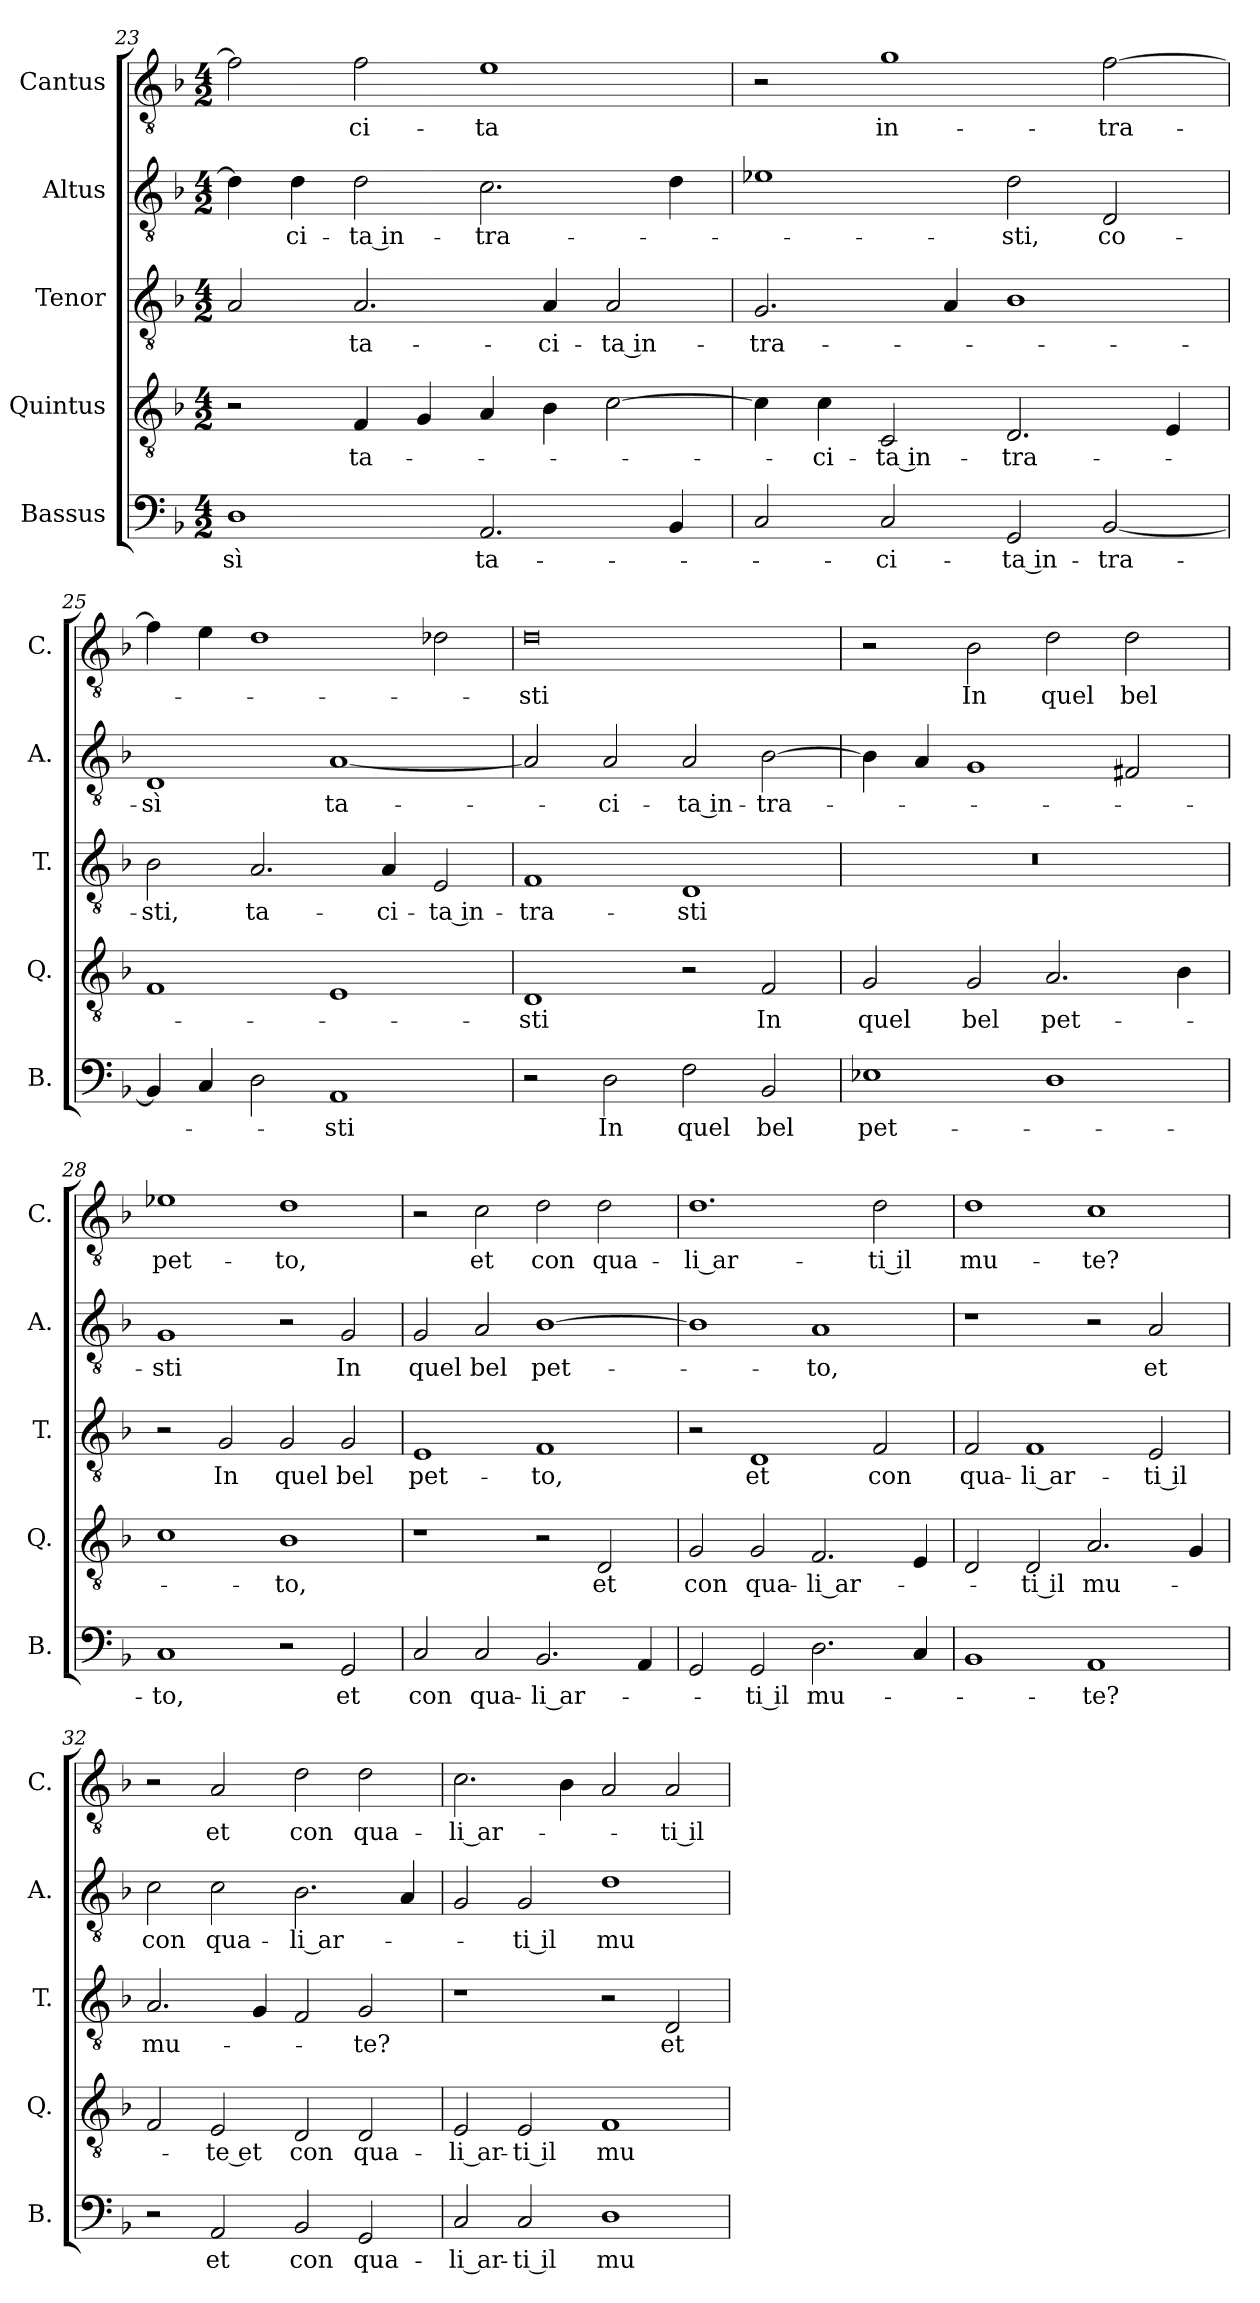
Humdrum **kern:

**kern	**text	**kern	**text	**kern	**text	**kern	**text	**kern	**text
*part5	*part5	*part4	*part4	*part3	*part3	*part2	*part2	*part1	*part1
*staff5	*staff5	*staff4	*staff4	*staff3	*staff3	*staff2	*staff2	*staff1	*staff1
*I"Bassus	*	*I"Quintus	*	*I"Tenor	*	*I"Altus	*	*I"Cantus	*
*I'B.	*	*I'Q.	*	*I'T.	*	*I'A.	*	*I'C.	*
*clefF4	*	*clefGv2	*	*clefGv2	*	*clefGv2	*	*clefGv2	*
*k[b-]	*	*k[b-]	*	*k[b-]	*	*k[b-]	*	*k[b-]	*
*M4/2	*	*M4/2	*	*M4/2	*	*M4/2	*	*M4/2	*
=23	=23	=23	=23	=23	=23	=23	=23	=23	=23
1D	-sì	2r	.	2A/	.	4d\]	.	2f\]	.
.	.	.	.	.	.	4d\	-ci-	.	.
.	.	4F/	ta-	2.A/	ta-	2d\	-ta in-	2f\	-ci-
.	.	4G/	.	.	.	.	.	.	.
2.AA/	ta-	4A/	.	.	.	2.c\	-tra-	1e	-ta
.	.	4B-\	.	4A/	-ci-	.	.	.	.
.	.	[2c\	.	2A/	-ta in-	.	.	.	.
4BB-/	.	.	.	.	.	4d\	.	.	.
=24	=24	=24	=24	=24	=24	=24	=24	=24	=24
2C/	.	4c\]	.	2.G/	-tra-	1e-X	.	2r	.
.	.	4c\	-ci-	.	.	.	.	.	.
2C/	-ci-	2C/	-ta in-	.	.	.	.	1g	in-
.	.	.	.	4A/	.	.	.	.	.
2GG/	-ta in-	2.D/	-tra-	1B-	.	2d\	-sti,	.	.
[2BB-/	-tra-	.	.	.	.	2D/	co-	[2f\	-tra-
.	.	4E/	.	.	.	.	.	.	.
=25	=25	=25	=25	=25	=25	=25	=25	=25	=25
4BB-/]	.	1F	.	2B-\	-sti,	1D	-sì	4f\]	.
4C/	.	.	.	.	.	.	.	4e\	.
2D\	.	.	.	2.A/	ta-	.	.	1d	.
1AA	-sti	1E	.	.	.	[1A	ta-	.	.
.	.	.	.	4A/	-ci-	.	.	.	.
.	.	.	.	2E/	-ta in-	.	.	2d-X\	.
=26	=26	=26	=26	=26	=26	=26	=26	=26	=26
2r	.	1D	-sti	1F	-tra-	2A/]	.	0d	-sti
2D\	In	.	.	.	.	2A/	-ci-	.	.
2F\	quel	2r	.	1D	-sti	2A/	-ta in-	.	.
2BB-/	bel	2F/	In	.	.	[2B-\	-tra-	.	.
=27	=27	=27	=27	=27	=27	=27	=27	=27	=27
1E-X	pet-	2G/	quel	0r	.	4B-\]	.	2r	.
.	.	.	.	.	.	4A/	.	.	.
.	.	2G/	bel	.	.	1G	.	2B-\	In
1D	.	2.A/	pet-	.	.	.	.	2d\	quel
.	.	.	.	.	.	2F#X/	.	2d\	bel
.	.	4B-\	.	.	.	.	.	.	.
!!LO:LB:g=z
=28	=28	=28	=28	=28	=28	=28	=28	=28	=28
1C	-to,	1c	.	2r	.	1G	-sti	1e-X	pet-
.	.	.	.	2G/	In	.	.	.	.
2r	.	1B-	-to,	2G/	quel	2r	.	1d	-to,
2GG/	et	.	.	2G/	bel	2G/	In	.	.
=29	=29	=29	=29	=29	=29	=29	=29	=29	=29
2C/	con	1r	.	1E	pet-	2G/	quel	2r	.
2C/	qua-	.	.	.	.	2A/	bel	2c\	et
2.BB-/	-li ar-	2r	.	1F	-to,	[1B-	pet-	2d\	con
.	.	2D/	et	.	.	.	.	2d\	qua-
4AA/	.	.	.	.	.	.	.	.	.
=30	=30	=30	=30	=30	=30	=30	=30	=30	=30
2GG/	.	2G/	con	2r	.	1B-]	.	1.d	-li ar-
2GG/	-ti il	2G/	qua-	1D	et	.	.	.	.
2.D\	mu-	2.F/	-li ar-	.	.	1A	-to,	.	.
.	.	.	.	2F/	con	.	.	2d\	-ti il
4C/	.	4E/	.	.	.	.	.	.	.
=31	=31	=31	=31	=31	=31	=31	=31	=31	=31
1BB-	.	2D/	.	2F/	qua-	1r	.	1d	mu-
.	.	2D/	-ti il	1F	-li ar-	.	.	.	.
1AA	-te?	2.A/	mu-	.	.	2r	.	1c	-te?
.	.	.	.	2E/	-ti il	2A/	et	.	.
.	.	4G/	.	.	.	.	.	.	.
=32	=32	=32	=32	=32	=32	=32	=32	=32	=32
2r	.	2F/	.	2.A/	mu-	2c\	con	2r	.
2AA/	et	2E/	-te et	.	.	2c\	qua-	2A/	et
.	.	.	.	4G/	.	.	.	.	.
2BB-/	con	2D/	con	2F/	.	2.B-\	-li ar-	2d\	con
2GG/	qua-	2D/	qua-	2G/	-te?	.	.	2d\	qua-
.	.	.	.	.	.	4A/	.	.	.
=33	=33	=33	=33	=33	=33	=33	=33	=33	=33
2C/	-li ar-	2E/	-li ar-	1r	.	2G/	.	2.c\	-li ar-
2C/	-ti il	2E/	-ti il	.	.	2G/	-ti il	.	.
.	.	.	.	.	.	.	.	4B-\	.
1D	mu-	1F	mu-	2r	.	1d	mu-	2A/	.
.	.	.	.	2D/	et	.	.	2A/	-ti il
=	=	=	=	=	=	=	=	=	=
*-	*-	*-	*-	*-	*-	*-	*-	*-	*-
